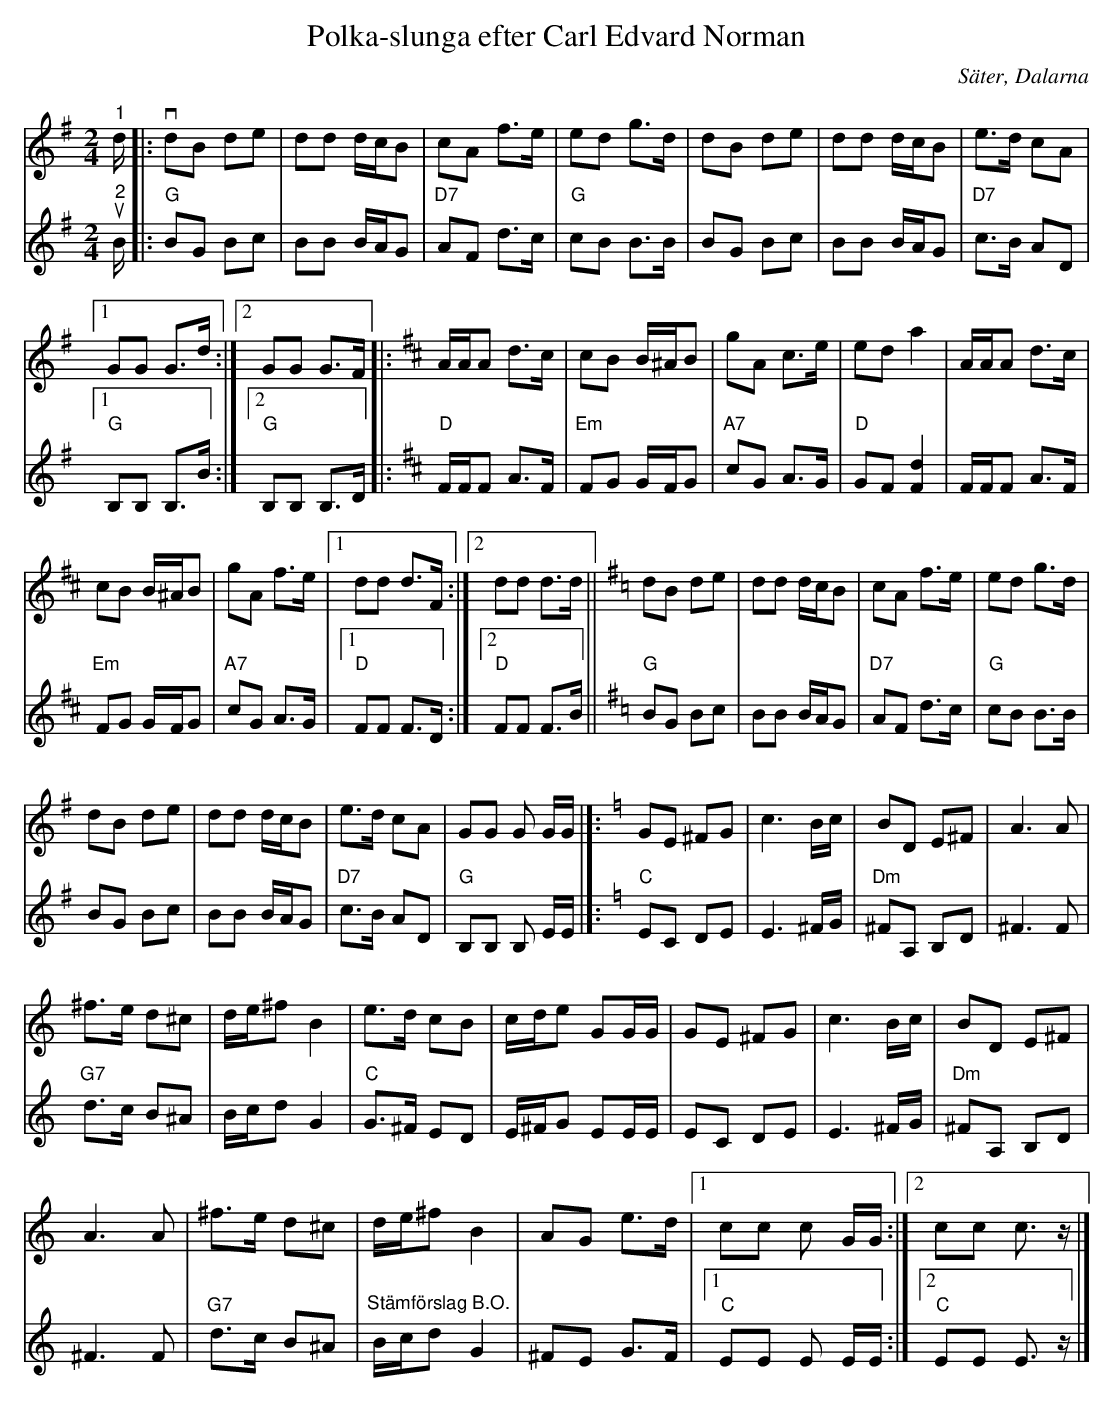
X:1
T:Polka-slunga efter Carl Edvard Norman
O:Säter, Dalarna
L:1/8
M:2/4
K:G
V:1
"^1" d/ |:v dB de | dd d/c/B | cA f>e | ed g>d | dB de | dd d/c/B | e>d cA |1
GG G>d :|2 GG G>F |:[K:D] A/A/A d>c | cB B/^A/B | gA c>e | ed a2 | A/A/A d>c |
cB B/^A/B | gA f>e |1 dd d>F :|2 dd d>d ||[K:G] dB de | dd d/c/B | cA f>e | ed g>d |
dB de | dd d/c/B | e>d cA | GG G G/G/ |]:[K:C] GE ^FG | c3 B/c/ | BD E^F | A3 A |
^f>e d^c | d/e/^f B2 | e>d cB | c/d/e GG/G/ | GE ^FG | c3 B/c/ | BD E^F |
A3 A | ^f>e d^c | d/e/^f B2 | AG e>d |1 cc c G/G/ :|2 cc c3/2 z/ |]
V:2
"^2"u B/ |: "G" BG Bc | BB B/A/G |"D7" AF d>c |"G" cB B>B | BG Bc | BB B/A/G |"D7" c>B AD |1
"G" B,B, B,>B :|2"G" B,B, B,>D |:[K:D] "D" F/F/F A>F |"Em" FG G/F/G |"A7" cG A>G |"D" GF [Fd]2 | F/F/F A>F |
"Em" FG G/F/G |"A7" cG A>G |1"D" FF F>D :|2"D" FF F>B ||[K:G]"G" BG Bc | BB B/A/G | "D7" AF d>c |"G" cB B>B |
BG Bc | BB B/A/G |"D7" c>B AD |"G" B,B, B, E/E/ |]:[K:C]"C" EC DE | E3 ^F/G/ |"Dm" ^FA, B,D | ^F3 F |
"G7" d>c B^A | B/c/d G2 | "C" G>^F ED | E/^F/G EE/E/ | EC DE | E3 ^F/G/ |"Dm" ^FA, B,D |
^F3 F |"G7" d>c B^A | "^Stämförslag B.O." B/c/d G2 | ^FE G>F |1 "C" EE E E/E/ :|2 "C" EE  E3/2 z/ |]
